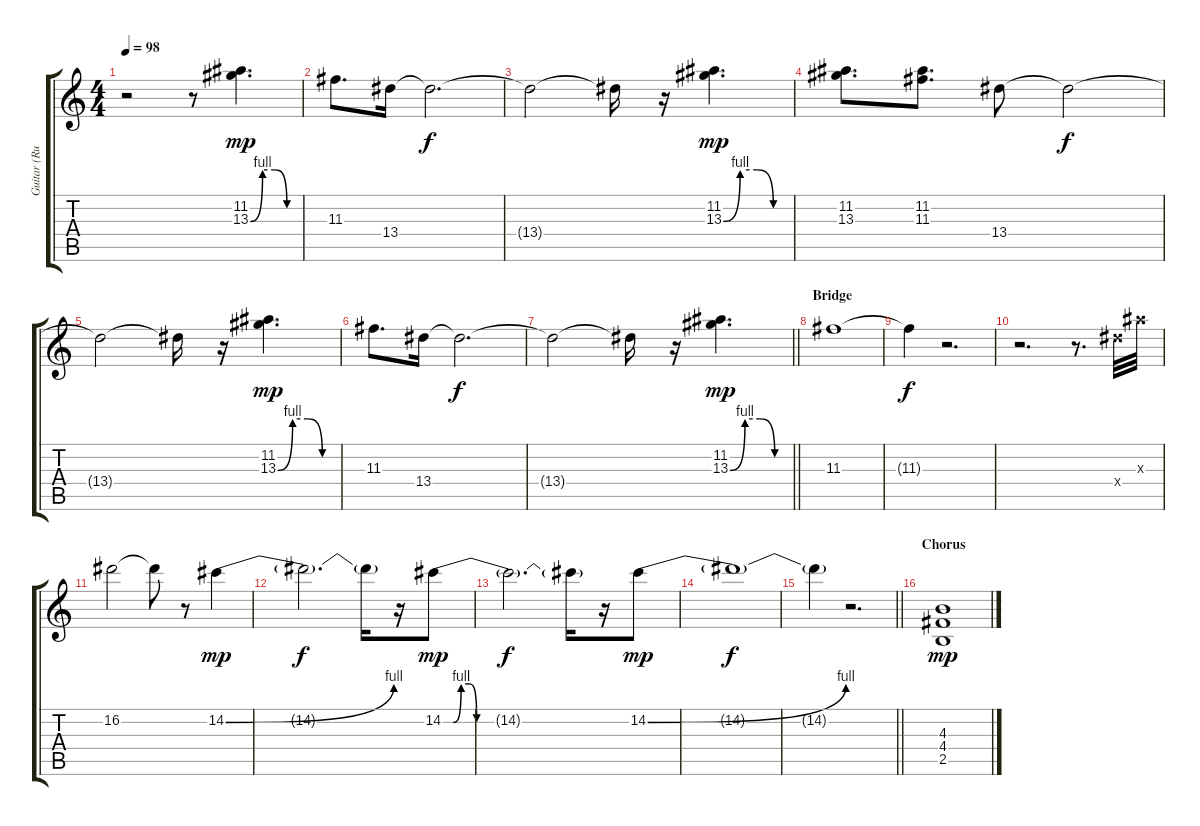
\track ("Guitar (Rutherford)" "Guitar (Ru") {instrument distortionguitar}
\staff {score tabs}
\tuning (E4 B3 G3 D3 A2 E2) {hide}
\ts (4 4)
\tempo 98
\clef g2
\ks c
r.2{dy mp} r.8 (11.2 13.3{be (custom 0 0 15 4 30 4 45 0 60 0)}).4{d} |
11.3.8{d} 13.4.16 13.4{t}.2{d dy f} |
13.4{t}.2 13.4{t}.16 r.16 (11.2 13.3{be (custom 0 0 15 4 30 4 45 0 60 0)}).4{d dy mp} |
(11.2 13.3).8{d} (11.2 11.3).8{d} 13.4.8 13.4{t}.2{dy f} |
13.4{t}.2 13.4{t}.16 r.16 (11.2 13.3{be (custom 0 0 15 4 30 4 45 0 60 0)}).4{d dy mp} |
11.3.8{d} 13.4.16 13.4{t}.2{d dy f} |
\barLineRight lightlight
13.4{t}.2 13.4{t}.16 r.16 (11.2 13.3{be (custom 0 0 15 4 30 4 45 0 60 0)}).4{d dy mp} |
\section ("" "Bridge")
11.3.1 |
11.3{t}.4{dy f} r.2{d} |
r.2{d} r.8{d} 13.4{x}.32 15.3{x}.32 |
16.2.2 16.2{t}.8 r.8 14.2{be (bend 0 0 60 4)}.4{dy mp} |
14.2{t}.2{d dy f} 14.2{t}.16 r.16 14.2{be (custom 0 0 4 0 7 4 10 4 13 0 60 0)}.8{dy mp} |
14.2{t}.2{d dy f} 14.2{t}.16 r.16 14.2{be (bend 0 0 60 4)}.8{dy mp} |
14.2{t}.1{dy f} |
\barLineRight lightlight
14.2{t}.4 r.2{d} |
\section ("" "Chorus")
(4.3 4.4 2.5).1{dy mp}
